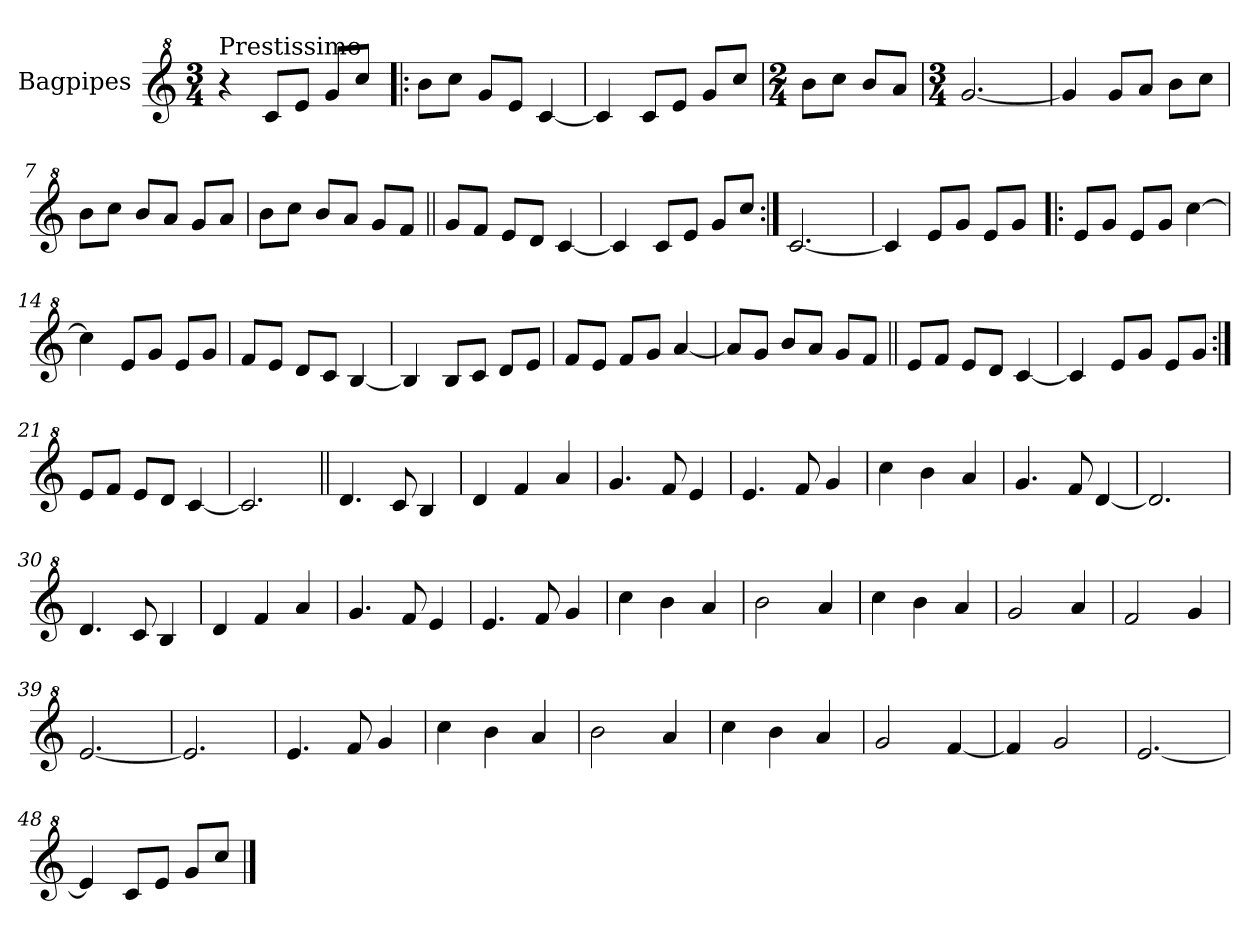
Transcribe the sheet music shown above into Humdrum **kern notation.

**kern
*part1
*staff1
*I"Bagpipes
*I'Bag
*clefG^2
*k[]
*C:
*M3/4
=1
!LO:TX:a:t=Prestissimo
4r
8cc/L
8ee/J
8gg/L
8ccc/J
=2!|:
8bb\L
8ccc\J
8gg/L
8ee/J
[4cc/
=3
4cc/]
8cc/L
8ee/J
8gg/L
8ccc/J
=4
*M2/4
8bb\L
8ccc\J
8bb/L
8aa/J
=5
*M3/4
[2.gg/
=6
4gg/]
8gg/L
8aa/J
8bb\L
8ccc\J
=7
8bb\L
8ccc\J
8bb/L
8aa/J
8gg/L
8aa/J
!!LO:LB:g=z
=8
8bb\L
8ccc\J
8bb/L
8aa/J
8gg/L
8ff/J
=9||
8gg/L
8ff/J
8ee/L
8dd/J
[4cc/
=10
4cc/]
8cc/L
8ee/J
8gg/L
8ccc/J
=11:|!
[2.cc/
=12
4cc/]
8ee/L
8gg/J
8ee/L
8gg/J
=13!|:
8ee/L
8gg/J
8ee/L
8gg/J
[4ccc\
=14
4ccc\]
8ee/L
8gg/J
8ee/L
8gg/J
!!LO:LB:g=z
=15
8ff/L
8ee/J
8dd/L
8cc/J
[4b/
=16
4b/]
8b/L
8cc/J
8dd/L
8ee/J
=17
8ff/L
8ee/J
8ff/L
8gg/J
[4aa/
=18
8aa/L]
8gg/J
8bb/L
8aa/J
8gg/L
8ff/J
=19||
8ee/L
8ff/J
8ee/L
8dd/J
[4cc/
=20
4cc/]
8ee/L
8gg/J
8ee/L
8gg/J
=21:|!
8ee/L
8ff/J
8ee/L
8dd/J
[4cc/
!!LO:LB:g=z
=22
2.cc/]
=23||
4.dd/
8cc/
4b/
=24
4dd/
4ff/
4aa/
=25
4.gg/
8ff/
4ee/
=26
4.ee/
8ff/
4gg/
=27
4ccc\
4bb\
4aa/
=28
4.gg/
8ff/
[4dd/
=29
2.dd/]
=30
4.dd/
8cc/
4b/
=31
4dd/
4ff/
4aa/
!!LO:LB:g=z
=32
4.gg/
8ff/
4ee/
=33
4.ee/
8ff/
4gg/
=34
4ccc\
4bb\
4aa/
=35
2bb\
4aa/
=36
4ccc\
4bb\
4aa/
=37
2gg/
4aa/
=38
2ff/
4gg/
=39
[2.ee/
=40
2.ee/]
=41
4.ee/
8ff/
4gg/
=42
4ccc\
4bb\
4aa/
=43
2bb\
4aa/
!!LO:LB:g=z
=44
4ccc\
4bb\
4aa/
=45
2gg/
[4ff/
=46
4ff/]
2gg/
=47
[2.ee/
=48
4ee/]
8cc/L
8ee/J
8gg/L
8ccc/J
==
*-
